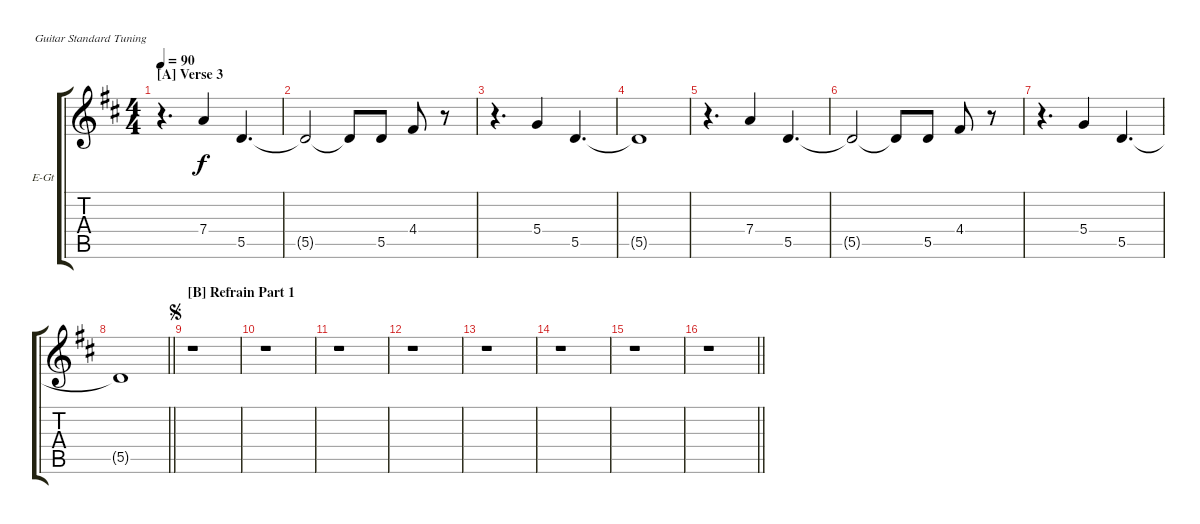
\defaultSystemsLayout 4
\bracketExtendMode groupsimilarinstruments
\firstSystemTrackNameOrientation horizontal
\otherSystemsTrackNameOrientation horizontal
\track ("JetAnother E-Guitar" "E-Gt") {instrument electricguitarclean}
\staff {score tabs}
\tuning (E4 B3 G3 D3 A2 E2)
\ts (4 4)
\section ("A" "Verse 3")
\tempo 90
\clef g2
\scale
0.265664
\ks d
r.4{d dy f} 7.4.4 5.5.4{d} |
\scale
0.315789 5.5{t}.2 5.5{t}.8 5.5.8 4.4.8 r.8 |
\scale
0.265664 r.4{d} 5.4.4 5.5.4{d} |
\scale
0.152882 5.5{t}.1 |
\scale
0.265664 r.4{d} 7.4.4 5.5.4{d} |
\scale
0.315789 5.5{t}.2 5.5{t}.8 5.5.8 4.4.8 r.8 |
\scale
0.265664 r.4{d} 5.4.4 5.5.4{d} |
\scale
0.152882
\barLineRight lightlight
5.5{t}.1 |
\section ("B" "Refrain Part 1")
\jump segno
\scale
0.25 r.1 |
\scale
0.25 r.1 |
\scale
0.25 r.1 |
\scale
0.25 r.1 |
\scale
0.25 r.1 |
\scale
0.25 r.1 |
\scale
0.25 r.1 |
\scale
0.25
\barLineRight lightlight
r.1
